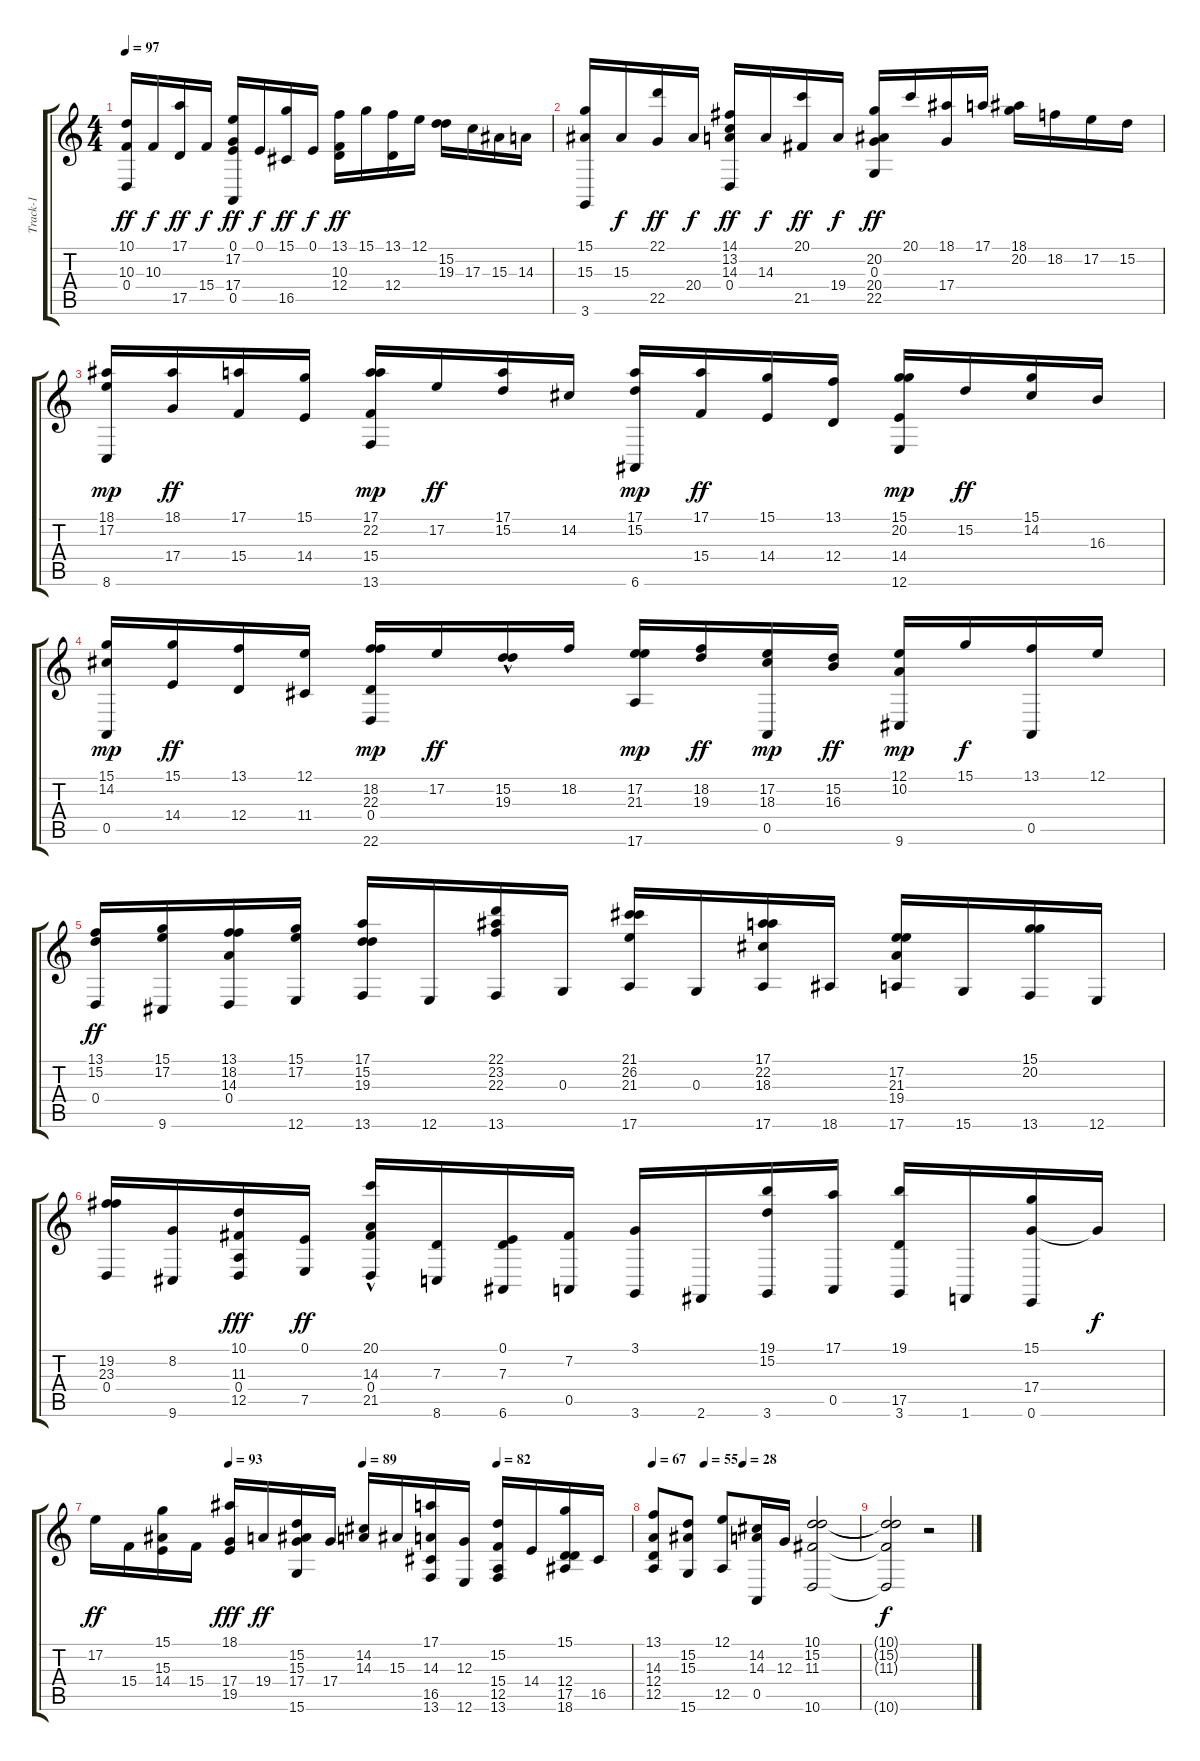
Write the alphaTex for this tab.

\track ("Track-1" "Track-1") {instrument harpsichord}
\staff {score tabs}
\tuning (E4 B3 G3 D3 A2 E2) {hide}
\ts (4 4)
\tempo 97
\clef g2
\ks c
(10.1 10.3 0.4).16{dy ff} 10.3.16{dy f} (17.1 17.5).16{dy ff} 15.4.16{dy f} (0.1 17.2 17.4 0.5).16{dy ff} 0.1.16{dy f} (15.1 16.5).16{dy ff} 0.1.16{dy f} (13.1 10.3 12.4).16{dy ff} 15.1.16 (13.1 12.4).16 12.1.16 (15.2 19.3).16 17.3.16 15.3.16 14.3.16 |
(15.1 15.3 3.6).16 15.3.16{dy f} (22.1 22.5).16{dy ff} 20.4.16{dy f} (14.1 13.2 14.3 0.4).16{dy ff} 14.3.16{dy f} (20.1 21.5).16{dy ff} 19.4.16{dy f} (20.2 0.3 20.4 22.5).16{dy ff} 20.1.16 (18.1 17.4).16 17.1.16 (18.1 20.2).16 18.2.16 17.2.16 15.2.16 |
(18.1 17.2 8.6).16{dy mp} (18.1 17.4).16{dy ff} (17.1 15.4).16 (15.1 14.4).16 (17.1 22.2 15.4 13.6).16{dy mp} 17.2.16{dy ff} (17.1 15.2).16 14.2.16 (17.1 15.2 6.6).16{dy mp} (17.1 15.4).16{dy ff} (15.1 14.4).16 (13.1 12.4).16 (15.1 20.2 14.4 12.6).16{dy mp} 15.2.16{dy ff} (15.1 14.2).16 16.3.16 |
(15.1 14.2 0.5).16{dy mp} (15.1 14.4).16{dy ff} (13.1 12.4).16 (12.1 11.4).16 (18.2 22.3 0.4 22.6).16{dy mp} 17.2.16{dy ff} (15.2{hac} 19.3{hac}).16 18.2.16 (17.2 21.3 17.6).16{dy mp} (18.2 19.3).16{dy ff} (17.2 18.3 0.5).16{dy mp} (15.2 16.3).16{dy ff} (12.1 10.2 9.6).16{dy mp} 15.1.16{dy f} (13.1 0.5).16 12.1.16 |
(13.1 15.2 0.4).16{dy ff} (15.1 17.2 9.6).16 (13.1 18.2 14.3 0.4).16 (15.1 17.2 12.6).16 (17.1 15.2 19.3 13.6).16 12.6.16 (22.1 23.2 22.3 13.6).16 0.3.16 (21.1 26.2 21.3 17.6).16 0.3.16 (17.1 22.2 18.3 17.6).16 18.6.16 (17.2 21.3 19.4 17.6).16 15.6.16 (15.1 20.2 13.6).16 12.6.16 |
(19.2 23.3 0.4).16 (8.2 9.6).16 (10.1 11.3 0.4 12.5).16{dy fff} (0.1 7.5).16{dy ff} (20.1{hac} 14.3 0.4 21.5).16 (7.3 8.6).16 (0.1 7.3 6.6).16 (7.2 0.5).16 (3.1 3.6).16 2.6.16 (19.1 15.2 3.6).16 (17.1 0.5).16 (19.1 17.5 3.6).16 1.6.16 (15.1 17.4 0.6).16 17.4{t}.16{dy f} |
\tempo (93 0.25)
\tempo (89 0.5)
\tempo (82 0.75)
17.2.16{dy ff} 15.4.16 (15.1 15.3 14.4).16 15.4.16 (18.1 17.4 19.5).16{dy fff} 19.4.16{dy ff} (15.2 15.3 17.4 15.6).16 17.4.16 (14.2 14.3).16 15.3.16 (17.1 14.3 16.5 13.6).16 (12.3 12.6).16 (15.2 15.4 12.5 13.6).16 14.4.16 (15.1 12.4 17.5 18.6).16 16.5.16 |
\tempo 67
\tempo (55 0.25)
\tempo (28 0.4375)
(13.1 14.3 12.4 12.5).8 (15.2 15.3 15.6).8 (12.1 12.5).8 (14.2 14.3 0.5).16 12.3.16 (10.1 15.2 11.3 10.6).2 |
(10.1{t} 15.2{t} 11.3{t} 10.6{t}).2{dy f} r.2
